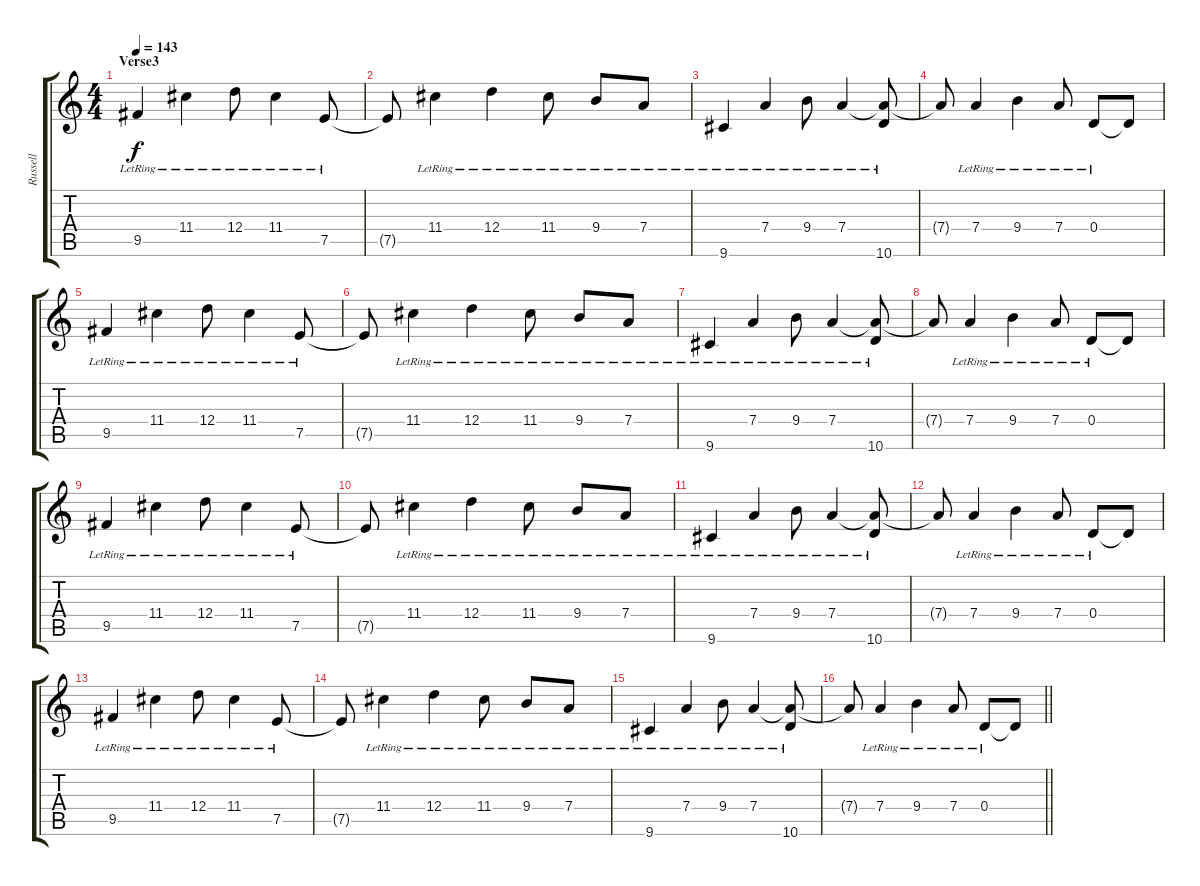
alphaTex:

\track ("Russell" "Russell") {instrument electricguitarclean}
\staff {score tabs}
\tuning (E4 B3 G3 D3 A2 E2) {hide}
\ts (4 4)
\section ("" "Verse3")
\tempo 143
\clef g2
\ks c
9.5{lr}.4{dy f} 11.4{lr}.4 12.4{lr}.8 11.4{lr}.4 7.5{lr}.8 |
7.5{t}.8 11.4{lr}.4 12.4{lr}.4 11.4{lr}.8 9.4{lr}.8 7.4{lr}.8 |
9.6{lr}.4 7.4{lr}.4 9.4{lr}.8 7.4{lr}.4 (7.4{t} 10.6{lr}).8 |
7.4{t}.8 7.4{lr}.4 9.4{lr}.4 7.4{lr}.8 0.4{lr}.8 0.4{t}.8 |
9.5{lr}.4 11.4{lr}.4 12.4{lr}.8 11.4{lr}.4 7.5{lr}.8 |
7.5{t}.8 11.4{lr}.4 12.4{lr}.4 11.4{lr}.8 9.4{lr}.8 7.4{lr}.8 |
9.6{lr}.4 7.4{lr}.4 9.4{lr}.8 7.4{lr}.4 (7.4{t} 10.6{lr}).8 |
7.4{t}.8 7.4{lr}.4 9.4{lr}.4 7.4{lr}.8 0.4{lr}.8 0.4{t}.8 |
9.5{lr}.4 11.4{lr}.4 12.4{lr}.8 11.4{lr}.4 7.5{lr}.8 |
7.5{t}.8 11.4{lr}.4 12.4{lr}.4 11.4{lr}.8 9.4{lr}.8 7.4{lr}.8 |
9.6{lr}.4 7.4{lr}.4 9.4{lr}.8 7.4{lr}.4 (7.4{t} 10.6{lr}).8 |
7.4{t}.8 7.4{lr}.4 9.4{lr}.4 7.4{lr}.8 0.4{lr}.8 0.4{t}.8 |
9.5{lr}.4 11.4{lr}.4 12.4{lr}.8 11.4{lr}.4 7.5{lr}.8 |
7.5{t}.8 11.4{lr}.4 12.4{lr}.4 11.4{lr}.8 9.4{lr}.8 7.4{lr}.8 |
9.6{lr}.4 7.4{lr}.4 9.4{lr}.8 7.4{lr}.4 (7.4{t} 10.6{lr}).8 |
\barLineRight lightlight
7.4{t}.8 7.4{lr}.4 9.4{lr}.4 7.4{lr}.8 0.4{lr}.8 0.4{t}.8
